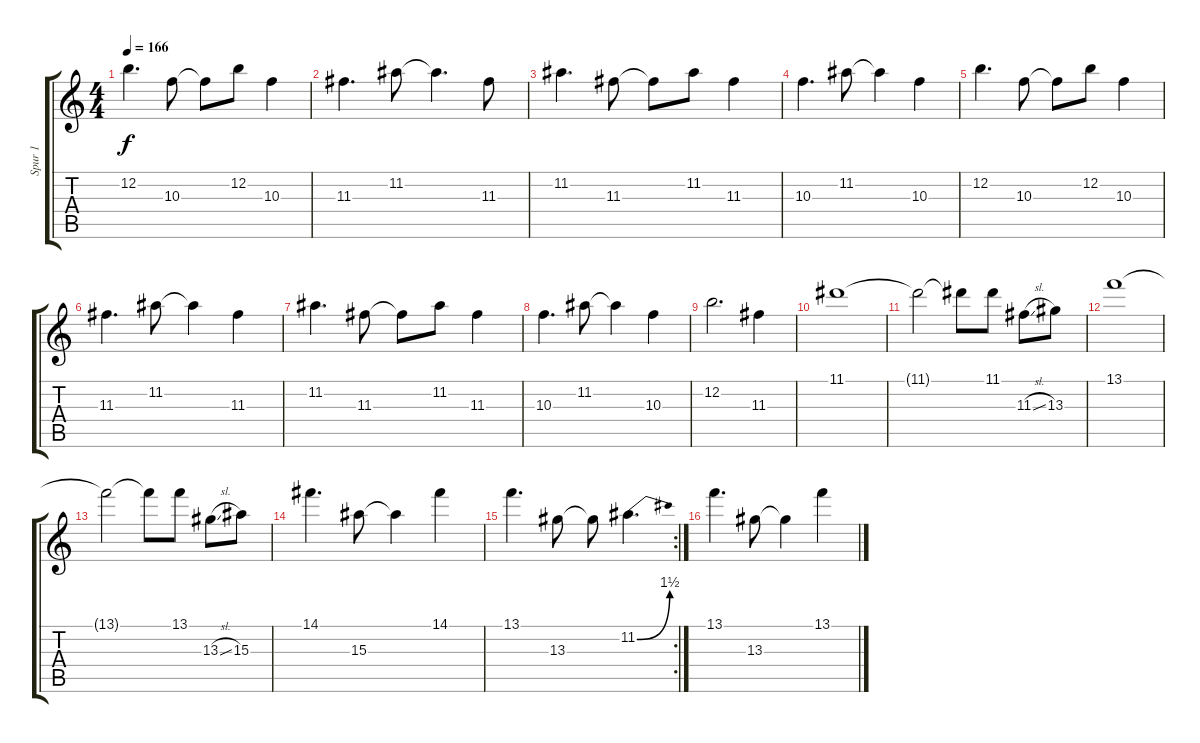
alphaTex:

\track ("Spur 1" "Spur 1") {instrument distortionguitar}
\staff {score tabs}
\tuning (E4 B3 G3 D3 A2 E2) {hide}
\ts (4 4)
\tempo 166
\clef g2
\ks c
12.2.4{d dy f} 10.3.8 10.3{t}.8 12.2.8 10.3.4 |
11.3.4{d} 11.2.8 11.2{t}.4{d} 11.3.8 |
11.2.4{d} 11.3.8 11.3{t}.8 11.2.8 11.3.4 |
10.3.4{d} 11.2.8 11.2{t}.4 10.3.4 |
12.2.4{d} 10.3.8 10.3{t}.8 12.2.8 10.3.4 |
11.3.4{d} 11.2.8 11.2{t}.4 11.3.4 |
11.2.4{d} 11.3.8 11.3{t}.8 11.2.8 11.3.4 |
10.3.4{d} 11.2.8 11.2{t}.4 10.3.4 |
12.2.2{d} 11.3.4 |
11.1.1 |
11.1{t}.2 11.1{t}.8 11.1.8 11.3{sl}.8 13.3.8 |
13.1.1 |
13.1{t}.2 13.1{t}.8 13.1.8 13.3{sl}.8 15.3.8 |
14.1.4{d} 15.3.8 15.3{t}.4 14.1.4 |
\rc 2
13.1.4{d} 13.3.8 13.3{t}.8 11.2{be (bend 0 0 60 6)}.4{d} |
13.1.4{d} 13.3.8 13.3{t}.4 13.1.4
